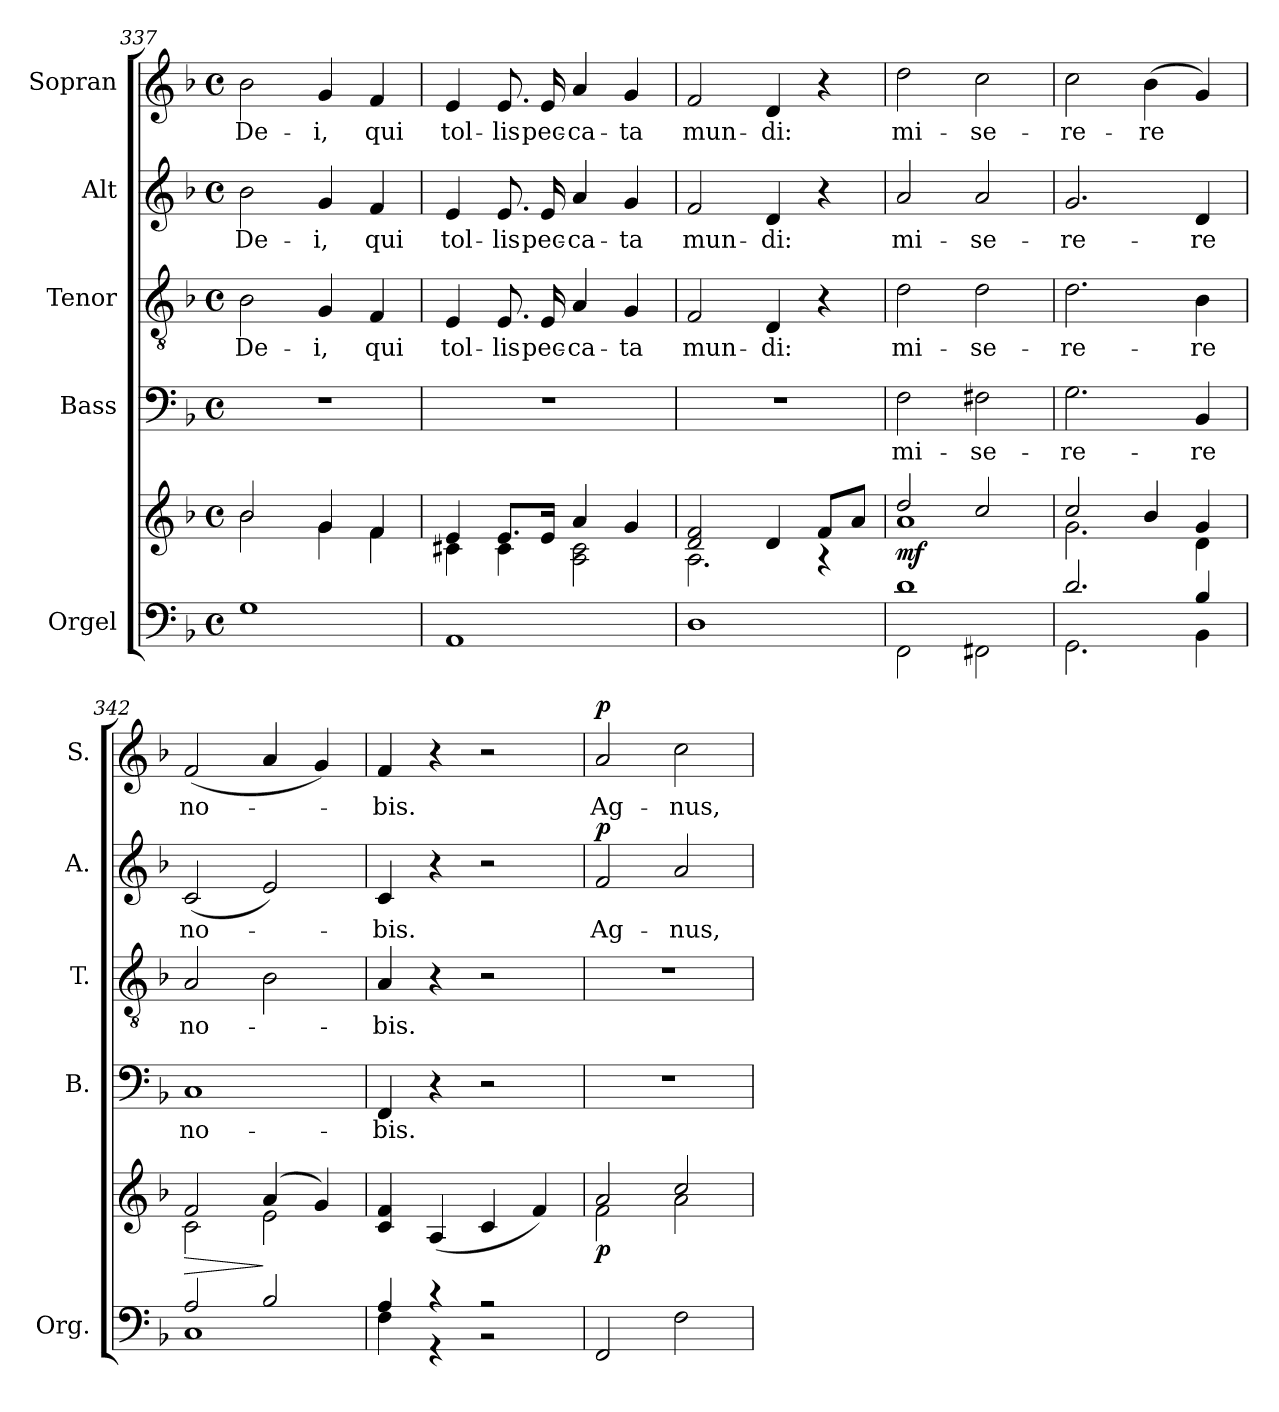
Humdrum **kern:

**kern	**kern	**dynam	**kern	**text	**kern	**text	**kern	**text	**dynam	**kern	**text	**dynam
*part5	*part5	*part5	*part4	*part4	*part3	*part3	*part2	*part2	*part2	*part1	*part1	*part1
*staff6	*staff5	*staff5/6	*staff4	*staff4	*staff3	*staff3	*staff2	*staff2	*staff2	*staff1	*staff1	*staff1
*I"Orgel	*	*	*I"Bass	*	*I"Tenor	*	*I"Alt	*	*	*I"Sopran	*	*
*I'Org.	*	*	*I'B.	*	*I'T.	*	*I'A.	*	*	*I'S.	*	*
*clefF4	*clefG2	*	*clefF4	*	*clefGv2	*	*clefG2	*	*	*clefG2	*	*
*k[b-]	*k[b-]	*	*k[b-]	*	*k[b-]	*	*k[b-]	*	*	*k[b-]	*	*
*F:	*F:	*	*F:	*	*F:	*	*F:	*	*	*F:	*	*
*M4/4	*M4/4	*	*M4/4	*	*M4/4	*	*M4/4	*	*	*M4/4	*	*
*met(c)	*met(c)	*	*met(c)	*	*met(c)	*	*met(c)	*	*	*met(c)	*	*
=337	=337	=337	=337	=337	=337	=337	=337	=337	=337	=337	=337	=337
*	*^	*	*	*	*	*	*	*	*	*	*	*
!	!	!	!	!	!	!	!LO:LY:b	!	!LO:LY:b	!	!	!LO:LY:b	!
1G	2b-/	2b-\	.	1r	.	2B-\	De-	2b-\	De-	.	2b-\	De-	.
!	!	!	!	!	!	!	!LO:LY:b	!	!LO:LY:b	!	!	!LO:LY:b	!
.	4g/	4g\	.	.	.	4G/	-i,	4g/	-i,	.	4g/	-i,	.
!	!	!	!	!	!	!	!LO:LY:b	!	!LO:LY:b	!	!	!LO:LY:b	!
.	4f/	4f\	.	.	.	4F/	qui	4f/	qui	.	4f/	qui	.
=338	=338	=338	=338	=338	=338	=338	=338	=338	=338	=338	=338	=338	=338
!	!	!	!	!	!	!	!LO:LY:b	!	!LO:LY:b	!	!	!LO:LY:b	!
1AA	4e/	4c#X\	.	1r	.	4E/	tol-	4e/	tol-	.	4e/	tol-	.
!	!	!	!	!	!	!	!LO:LY:b	!	!LO:LY:b	!	!	!LO:LY:b	!
.	8.e/L	4c#\	.	.	.	8.E/	-lis	8.e/	-lis	.	8.e/	-lis	.
!	!	!	!	!	!	!	!LO:LY:b	!	!LO:LY:b	!	!	!LO:LY:b	!
.	16e/Jk	.	.	.	.	16E/	pec-	16e/	pec-	.	16e/	pec-	.
!	!	!	!	!	!	!	!LO:LY:b	!	!LO:LY:b	!	!	!LO:LY:b	!
.	4a/	2A\ 2c#\	.	.	.	4A/	-ca-	4a/	-ca-	.	4a/	-ca-	.
!	!	!	!	!	!	!	!LO:LY:b	!	!LO:LY:b	!	!	!LO:LY:b	!
.	4g/	.	.	.	.	4G/	-ta	4g/	-ta	.	4g/	-ta	.
=339	=339	=339	=339	=339	=339	=339	=339	=339	=339	=339	=339	=339	=339
!	!	!	!	!	!	!	!LO:LY:b	!	!LO:LY:b	!	!	!LO:LY:b	!
1D	2d/ 2f/	2.A\	.	1r	.	2F/	mun-	2f/	mun-	.	2f/	mun-	.
!	!	!	!	!	!	!	!LO:LY:b	!	!LO:LY:b	!	!	!LO:LY:b	!
.	4d/	.	.	.	.	4D/	-di:	4d/	-di:	.	4d/	-di:	.
.	8f/L	4rA	.	.	.	4r	.	4r	.	.	4r	.	.
.	8a/J	.	.	.	.	.	.	.	.	.	.	.	.
=340	=340	=340	=340	=340	=340	=340	=340	=340	=340	=340	=340	=340	=340
*^	*	*	*	*	*	*	*	*	*	*	*	*	*
!	!	!	!	!LO:DY:b	!	!LO:LY:b	!	!LO:LY:b	!	!LO:LY:b	!	!	!LO:LY:b	!
1d	2FF\	2dd/	1a	mf	2F\	mi-	2d\	mi-	2a/	mi-	.	2dd\	mi-	.
!	!	!	!	!	!	!LO:LY:b	!	!LO:LY:b	!	!LO:LY:b	!	!	!LO:LY:b	!
.	2FF#X\	2cc/	.	.	2F#X\	-se-	2d\	-se-	2a/	-se-	.	2cc\	-se-	.
!!LO:PB:g=z
=341	=341	=341	=341	=341	=341	=341	=341	=341	=341	=341	=341	=341	=341	=341
!	!	!	!	!	!	!LO:LY:b	!	!LO:LY:b	!	!LO:LY:b	!	!	!LO:LY:b	!
2.d/	2.GG\	2cc/	2.g\	.	2.G\	-re-	2.d\	-re-	2.g/	-re-	.	2cc\	-re-	.
!	!	!	!	!	!	!	!	!	!	!	!	!	!LO:LY:b	!
.	.	4b-/	.	.	.	.	.	.	.	.	.	(>4b-\	-re	.
!	!	!	!	!	!	!LO:LY:b	!	!LO:LY:b	!	!LO:LY:b	!	!	!	!
4B-/	4BB-\	4g/	4d\	.	4BB-/	-re	4B-\	-re	4d/	-re	.	4g/)	.	.
=342	=342	=342	=342	=342	=342	=342	=342	=342	=342	=342	=342	=342	=342	=342
!	!	!	!	!LO:HP:b	!	!LO:LY:b	!	!LO:LY:b	!	!LO:LY:b	!	!	!LO:LY:b	!
2A/	1C	2f/	2c\	>	1C	no-	2A/	no-	(<2c/	no-	.	(<2f/	no-	.
2B-/	.	(4a/	2e\	]	.	.	2B-\	.	2e/)	.	.	4a/	.	.
.	.	4g/)	.	.	.	.	.	.	.	.	.	4g/)	.	.
*	*	*v	*v	*	*	*	*	*	*	*	*	*	*	*
=343	=343	=343	=343	=343	=343	=343	=343	=343	=343	=343	=343	=343	=343
!	!	!	!	!	!LO:LY:b	!	!LO:LY:b	!	!LO:LY:b	!	!	!LO:LY:b	!
4A/	4F\	4c/ 4f/	.	4FF/	-bis.	4A/	-bis.	4c/	-bis.	.	4f/	-bis.	.
4r	4r	(<4A/	.	4r	.	4r	.	4r	.	.	4r	.	.
2r	2r	4c/	.	2r	.	2r	.	2r	.	.	2r	.	.
.	.	4f/)	.	.	.	.	.	.	.	.	.	.	.
*v	*v	*	*	*	*	*	*	*	*	*	*	*	*
=344	=344	=344	=344	=344	=344	=344	=344	=344	=344	=344	=344	=344
*	*^	*	*	*	*	*	*	*	*	*	*	*
!	!	!	!LO:DY:b	!	!	!	!	!	!LO:LY:b	!LO:DY:a	!	!LO:LY:b	!LO:DY:a
2FF/	2a/	2f\	p	1r	.	1r	.	2f/	Ag-	p	2a/	Ag-	p
!	!	!	!	!	!	!	!	!	!LO:LY:b	!	!	!LO:LY:b	!
2F\	2cc/	2a\	.	.	.	.	.	2a/	-nus,	.	2cc\	-nus,	.
*	*v	*v	*	*	*	*	*	*	*	*	*	*	*
=	=	=	=	=	=	=	=	=	=	=	=	=
*-	*-	*-	*-	*-	*-	*-	*-	*-	*-	*-	*-	*-
